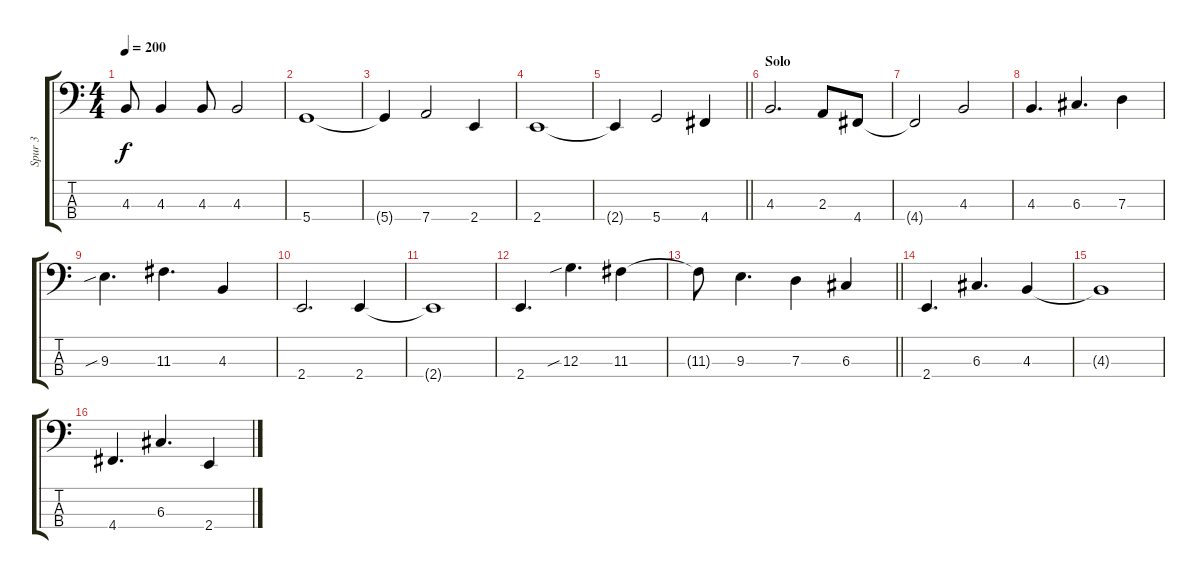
\track ("Spur 3" "Spur 3") {instrument electricbassfinger}
\staff {score tabs}
\tuning (F2 C2 G1 D1) {hide}
\ts (4 4)
\tempo 200
\clef f4
\ks c
4.3.8{dy f} 4.3.4 4.3.8 4.3.2 |
5.4.1 |
5.4{t}.4 7.4.2 2.4.4 |
2.4.1 |
\barLineRight lightlight
2.4{t}.4 5.4.2 4.4.4 |
\section ("" "Solo")
4.3.2{d} 2.3.8 4.4.8 |
4.4{t}.2 4.3.2 |
4.3.4{d} 6.3.4{d} 7.3.4 |
9.3{sib}.4{d} 11.3.4{d} 4.3.4 |
2.4.2{d} 2.4.4 |
2.4{t}.1 |
2.4.4{d} 12.3{sib}.4{d} 11.3.4 |
\barLineRight lightlight
11.3{t}.8 9.3.4{d} 7.3.4 6.3.4 |
2.4.4{d} 6.3.4{d} 4.3.4 |
4.3{t}.1 |
4.4.4{d} 6.3.4{d} 2.4.4
